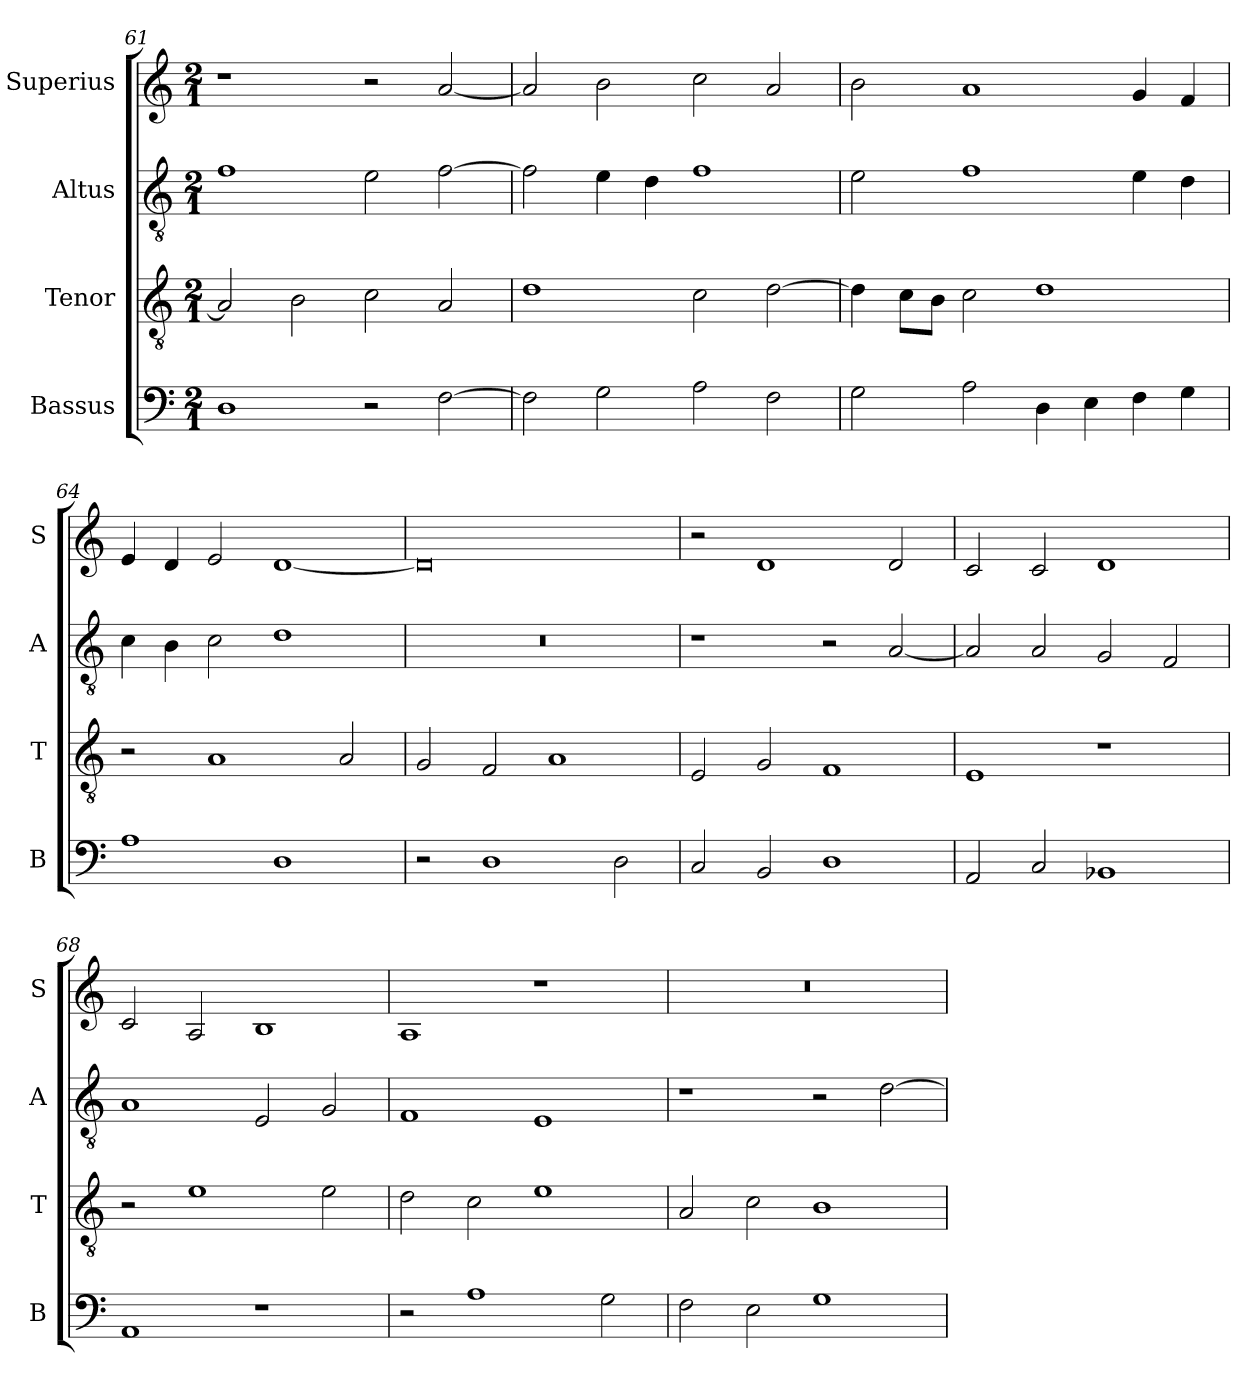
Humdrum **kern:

**kern	**kern	**kern	**kern
*part4	*part3	*part2	*part1
*staff4	*staff3	*staff2	*staff1
*I"Bassus	*I"Tenor	*I"Altus	*I"Superius
*I'B	*I'T	*I'A	*I'S
*clefF4	*clefGv2	*clefGv2	*clefG2
*k[]	*k[]	*k[]	*k[]
*C:	*C:	*C:	*C:
*M2/1	*M2/1	*M2/1	*M2/1
=61	=61	=61	=61
1D	2A]	1f	1r
.	2B	.	.
2r	2c	2e	2r
[2F	2A	[2f	[2a
=62	=62	=62	=62
2F]	1d	2f]	2a]
2G	.	4e	2b
.	.	4d	.
2A	2c	1f	2cc
2F	[2d	.	2a
=63	=63	=63	=63
2G	4d]	2e	2b
.	8cL	.	.
.	8BJ	.	.
2A	2c	1f	1a
4D	1d	.	.
4E	.	.	.
4F	.	4e	4g
4G	.	4d	4f
=64	=64	=64	=64
1A	2r	4c	4e
.	.	4B	4d
.	1A	2c	2e
1D	.	1d	[1d
.	2A	.	.
=65	=65	=65	=65
2r	2G	0r	0d]
1D	2F	.	.
.	1A	.	.
2D	.	.	.
=66	=66	=66	=66
2C	2E	1r	2r
2BB	2G	.	1d
1D	1F	2r	.
.	.	[2A	2d
=67	=67	=67	=67
2AA	1E	2A]	2c
2C	.	2A	2c
1BB-X	1r	2G	1d
.	.	2F	.
=68	=68	=68	=68
1AA	2r	1A	2c
.	1e	.	2A
1r	.	2E	1B
.	2e	2G	.
=69	=69	=69	=69
2r	2d	1F	1A
1A	2c	.	.
.	1e	1E	1r
2G	.	.	.
=70	=70	=70	=70
2F	2A	1r	0r
2E	2c	.	.
1G	1B	2r	.
.	.	[2d	.
=	=	=	=
*-	*-	*-	*-
